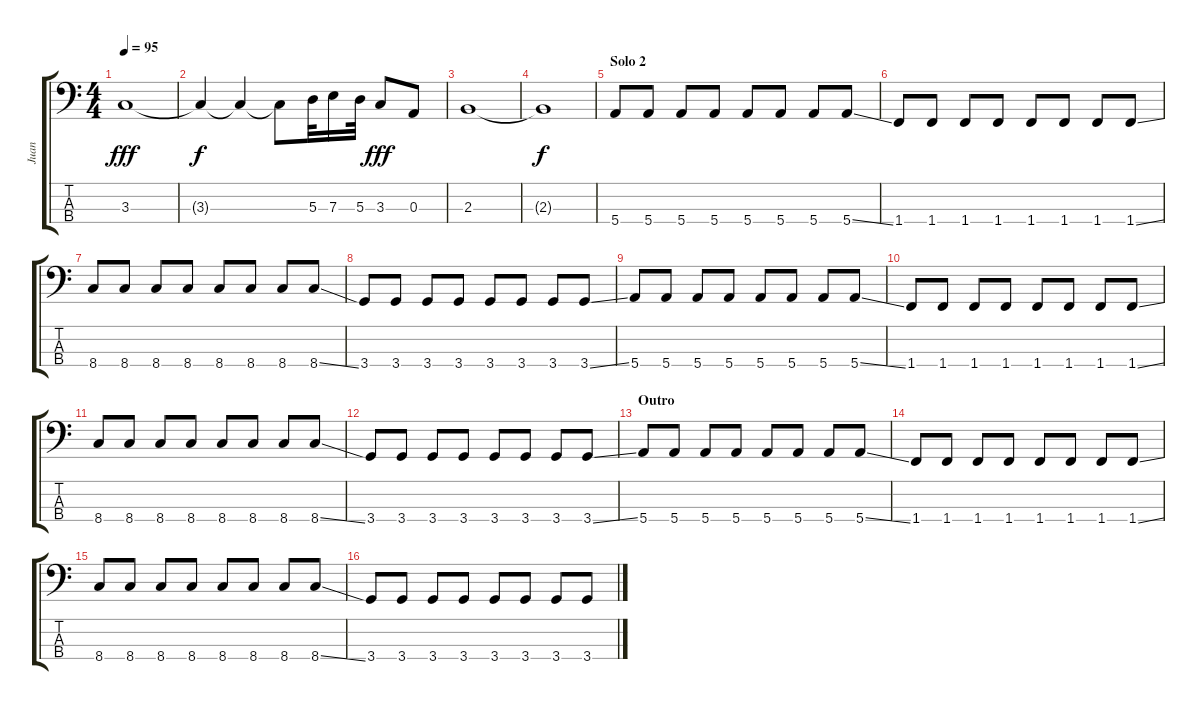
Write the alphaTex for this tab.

\track ("Juan" "Juan") {instrument electricbassfinger}
\staff {score tabs}
\tuning (G2 D2 A1 E1) {hide}
\ts (4 4)
\tempo 95
\clef f4
\ks c
3.3.1{dy fff} |
3.3{t}.4{dy f} 3.3{t}.4 3.3{t}.8 5.3.32 7.3.16 5.3.32 3.3.8{dy fff} 0.3.8 |
2.3.1 |
2.3{t}.1{dy f} |
\section ("" "Solo 2")
5.4.8 5.4.8 5.4.8 5.4.8 5.4.8 5.4.8 5.4.8 5.4{ss}.8 |
1.4.8 1.4.8 1.4.8 1.4.8 1.4.8 1.4.8 1.4.8 1.4{ss}.8 |
8.4.8 8.4.8 8.4.8 8.4.8 8.4.8 8.4.8 8.4.8 8.4{ss}.8 |
3.4.8 3.4.8 3.4.8 3.4.8 3.4.8 3.4.8 3.4.8 3.4{ss}.8 |
5.4.8 5.4.8 5.4.8 5.4.8 5.4.8 5.4.8 5.4.8 5.4{ss}.8 |
1.4.8 1.4.8 1.4.8 1.4.8 1.4.8 1.4.8 1.4.8 1.4{ss}.8 |
8.4.8 8.4.8 8.4.8 8.4.8 8.4.8 8.4.8 8.4.8 8.4{ss}.8 |
3.4.8 3.4.8 3.4.8 3.4.8 3.4.8 3.4.8 3.4.8 3.4{ss}.8 |
\section ("" "Outro")
5.4.8 5.4.8 5.4.8 5.4.8 5.4.8 5.4.8 5.4.8 5.4{ss}.8 |
1.4.8 1.4.8 1.4.8 1.4.8 1.4.8 1.4.8 1.4.8 1.4{ss}.8 |
8.4.8 8.4.8 8.4.8 8.4.8 8.4.8 8.4.8 8.4.8 8.4{ss}.8 |
3.4.8 3.4.8 3.4.8 3.4.8 3.4.8 3.4.8 3.4.8 3.4{ss}.8
